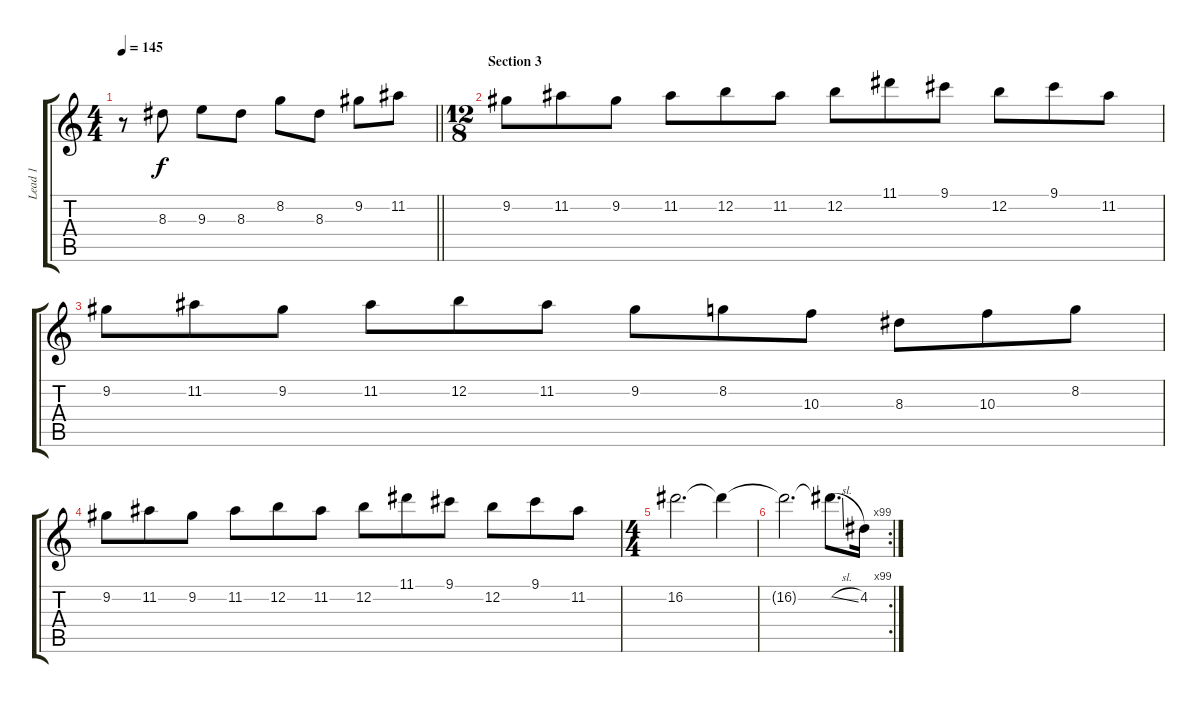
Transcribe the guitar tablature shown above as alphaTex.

\track ("Lead 1" "Lead 1") {instrument distortionguitar}
\staff {score tabs}
\tuning (E4 B3 G3 D3 A2 E2) {hide}
\ts (4 4)
\tempo 145
\clef g2
\barLineRight lightlight
\ks c
r.8{dy f} 8.3.8 9.3.8 8.3.8 8.2.8 8.3.8 9.2.8 11.2.8 |
\ts (12 8)
\section ("" "Section 3")
9.2.8 11.2.8 9.2.8 11.2.8 12.2.8 11.2.8 12.2.8 11.1.8 9.1.8 12.2.8 9.1.8 11.2.8 |
9.2.8 11.2.8 9.2.8 11.2.8 12.2.8 11.2.8 9.2.8 8.2.8 10.3.8 8.3.8 10.3.8 8.2.8 |
9.2.8 11.2.8 9.2.8 11.2.8 12.2.8 11.2.8 12.2.8 11.1.8 9.1.8 12.2.8 9.1.8 11.2.8 |
\ts (4 4)
16.2.2{d} 16.2{t}.4 |
\rc 99
16.2{t}.2{d} 16.2{sl t}.8{d} 4.2.16
